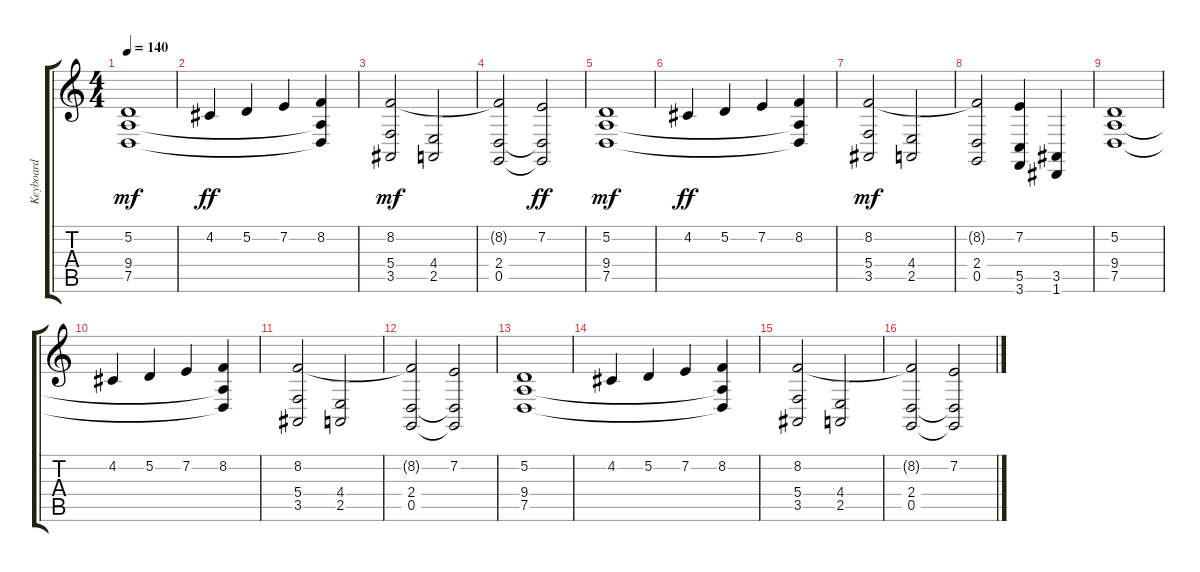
\track ("Keyboard" "Keyboard") {instrument choiraahs}
\staff {score tabs}
\tuning (D4 A3 F3 C3 G2 D2) {hide}
\ts (4 4)
\tempo 140
\clef g2
\ks c
(5.2 9.4 7.5).1{dy mf} |
4.2.4{dy ff} 5.2.4 7.2.4 (8.2 9.4{t} 7.5{t}).4 |
(8.2 5.4 3.5).2{dy mf} (4.4 2.5).2 |
(8.2{t} 2.4 0.5).2 (7.2 2.4{t} 0.5{t}).2{dy ff} |
(5.2 9.4 7.5).1{dy mf} |
4.2.4{dy ff} 5.2.4 7.2.4 (8.2 9.4{t} 7.5{t}).4 |
(8.2 5.4 3.5).2{dy mf} (4.4 2.5).2 |
(8.2{t} 2.4 0.5).2 (7.2 5.5 3.6).4 (3.5 1.6).4 |
(5.2 9.4 7.5).1 |
4.2.4 5.2.4 7.2.4 (8.2 9.4{t} 7.5{t}).4 |
(8.2 5.4 3.5).2 (4.4 2.5).2 |
(8.2{t} 2.4 0.5).2 (7.2 2.4{t} 0.5{t}).2 |
(5.2 9.4 7.5).1 |
4.2.4 5.2.4 7.2.4 (8.2 9.4{t} 7.5{t}).4 |
(8.2 5.4 3.5).2 (4.4 2.5).2 |
(8.2{t} 2.4 0.5).2 (7.2 2.4{t} 0.5{t}).2
